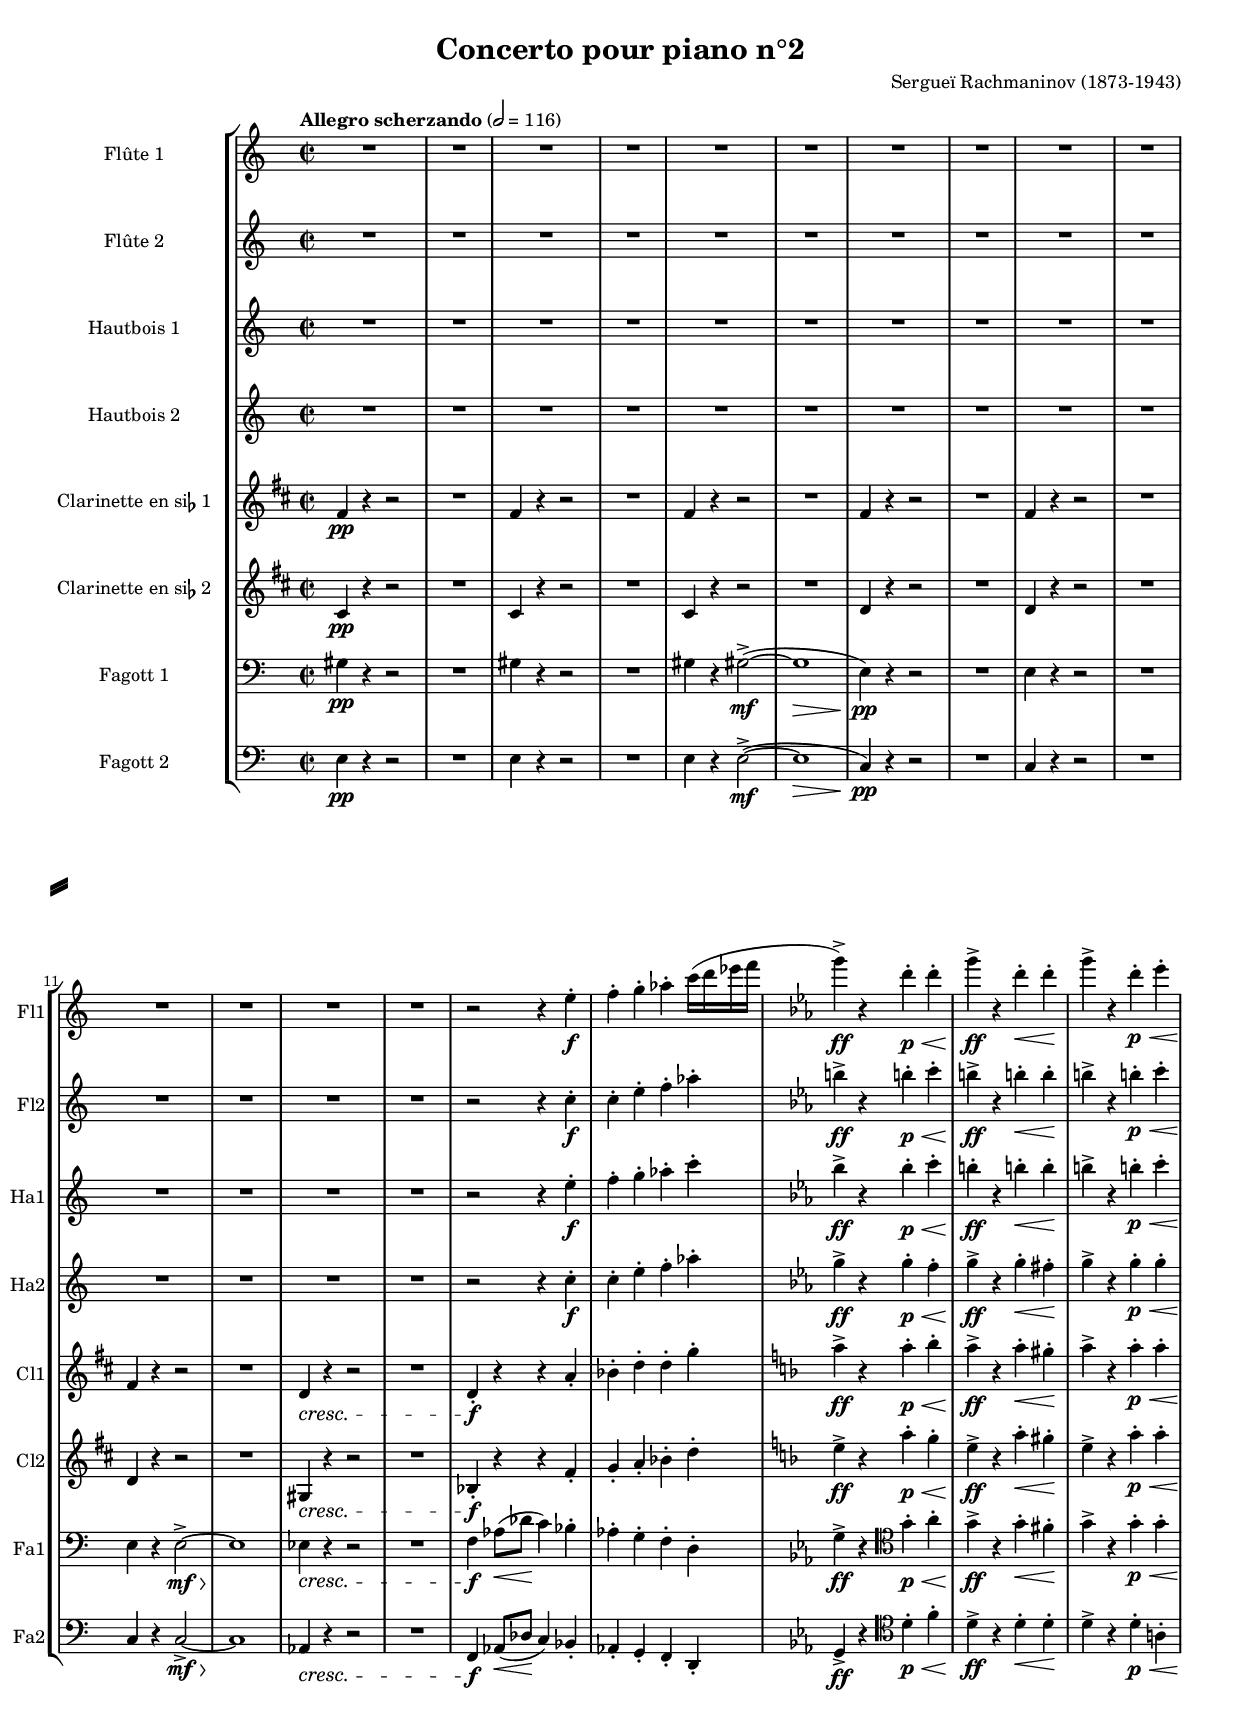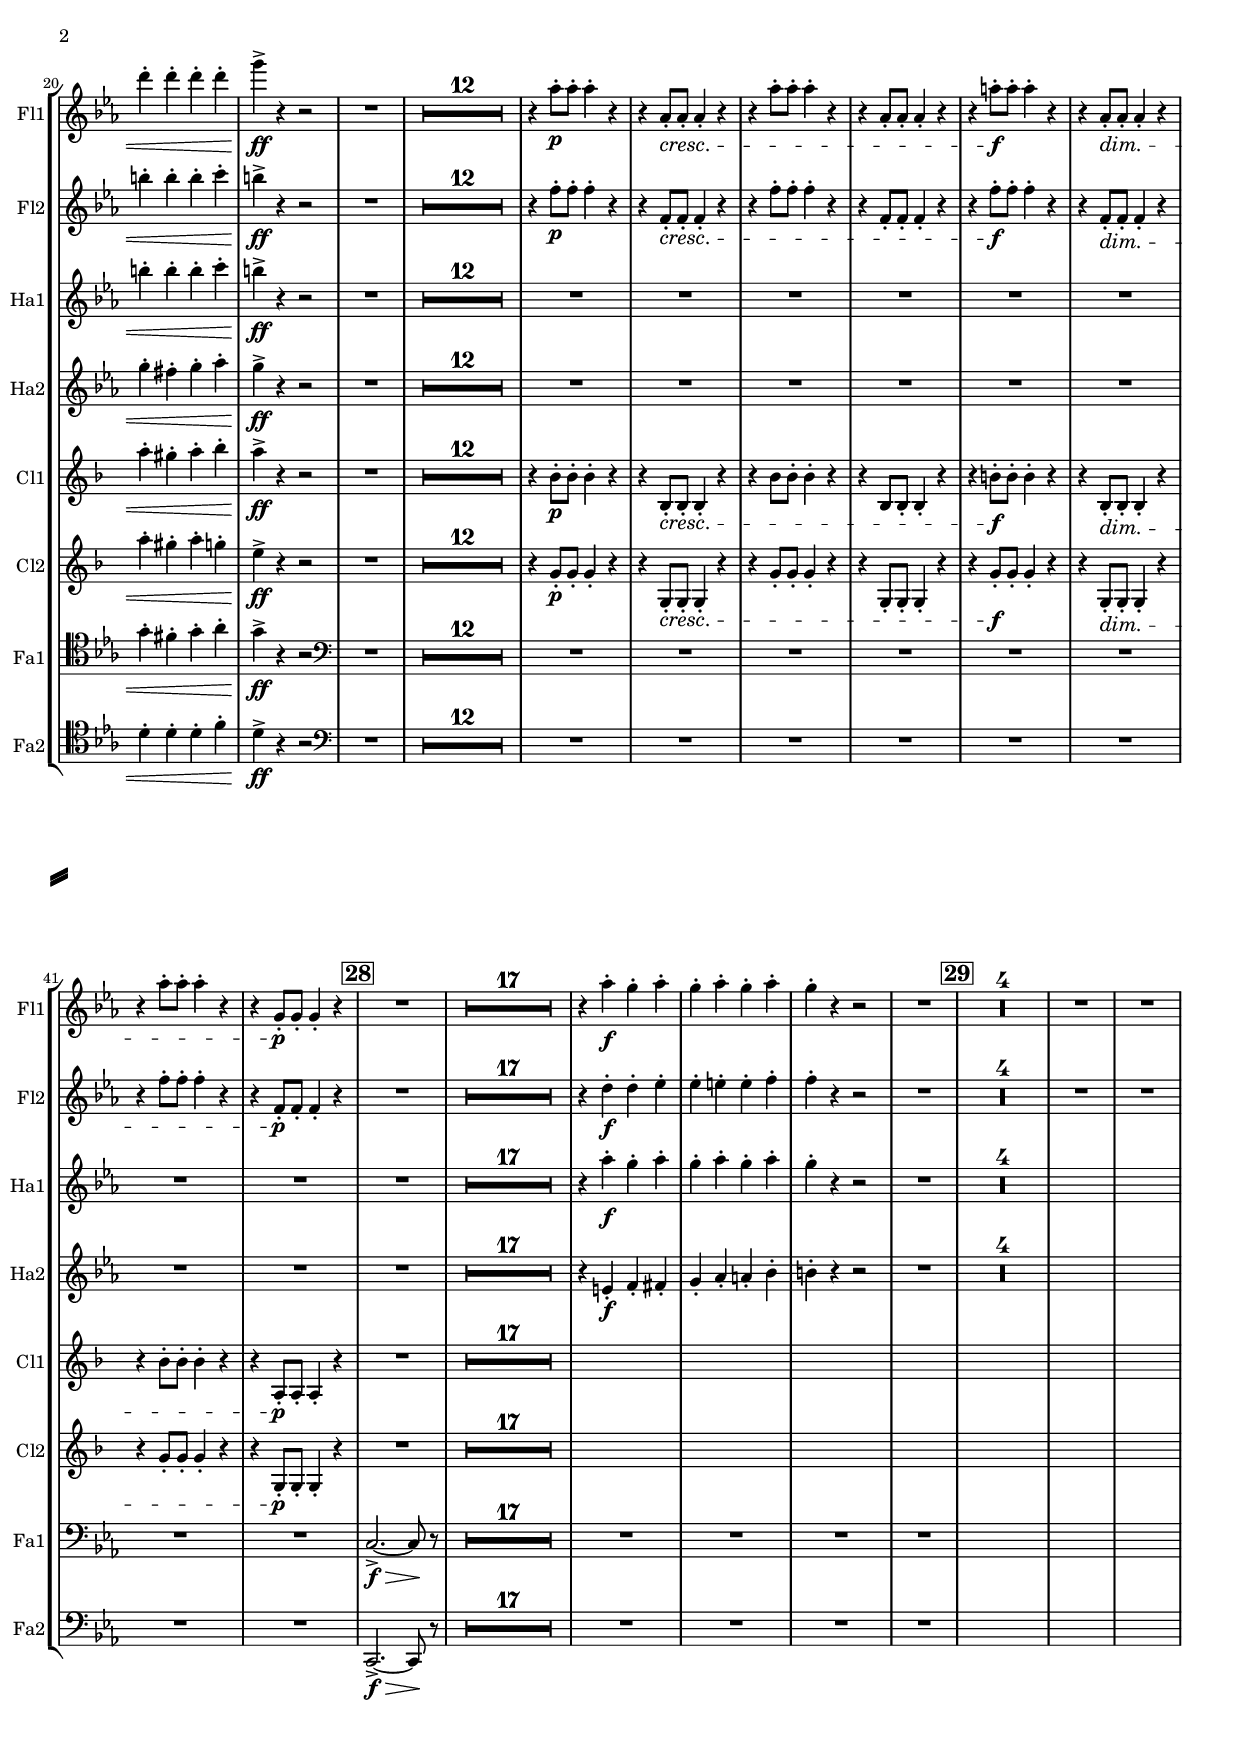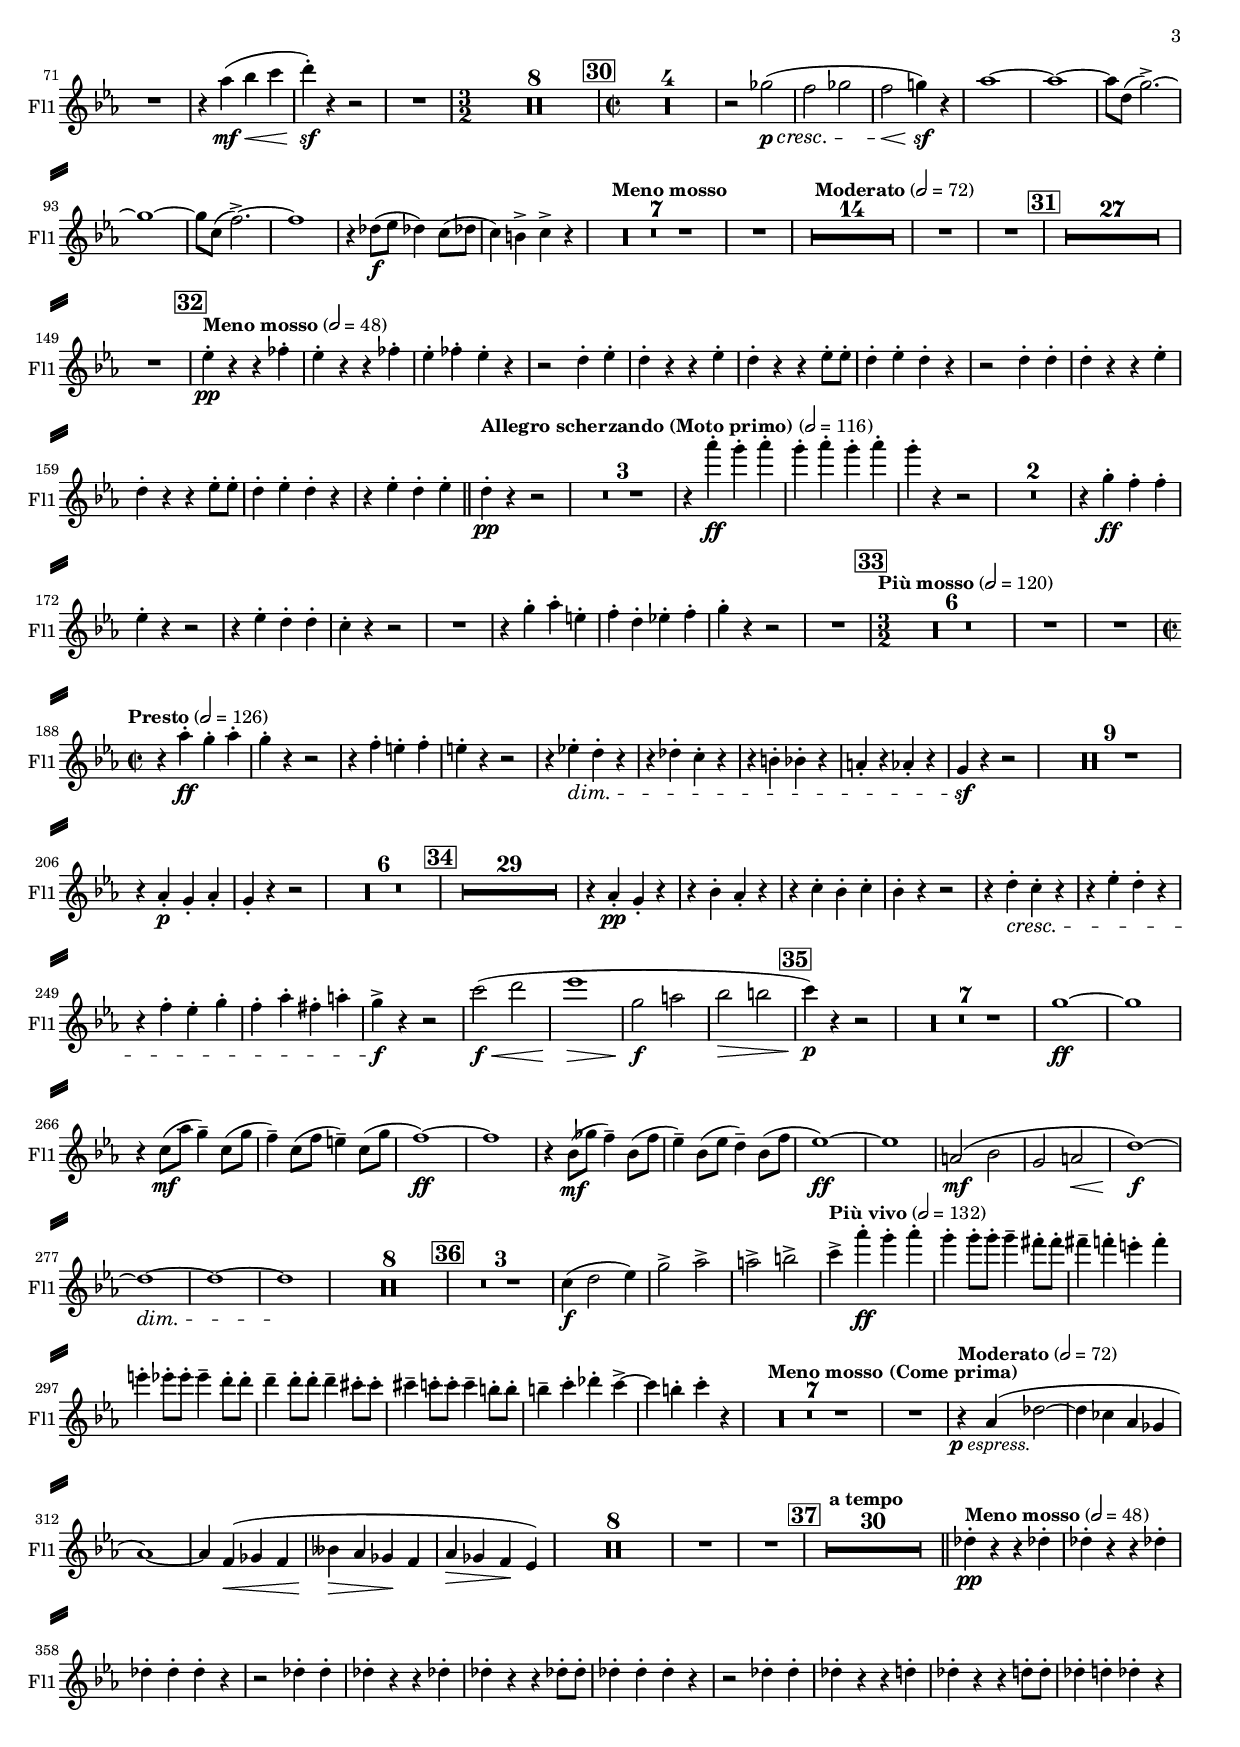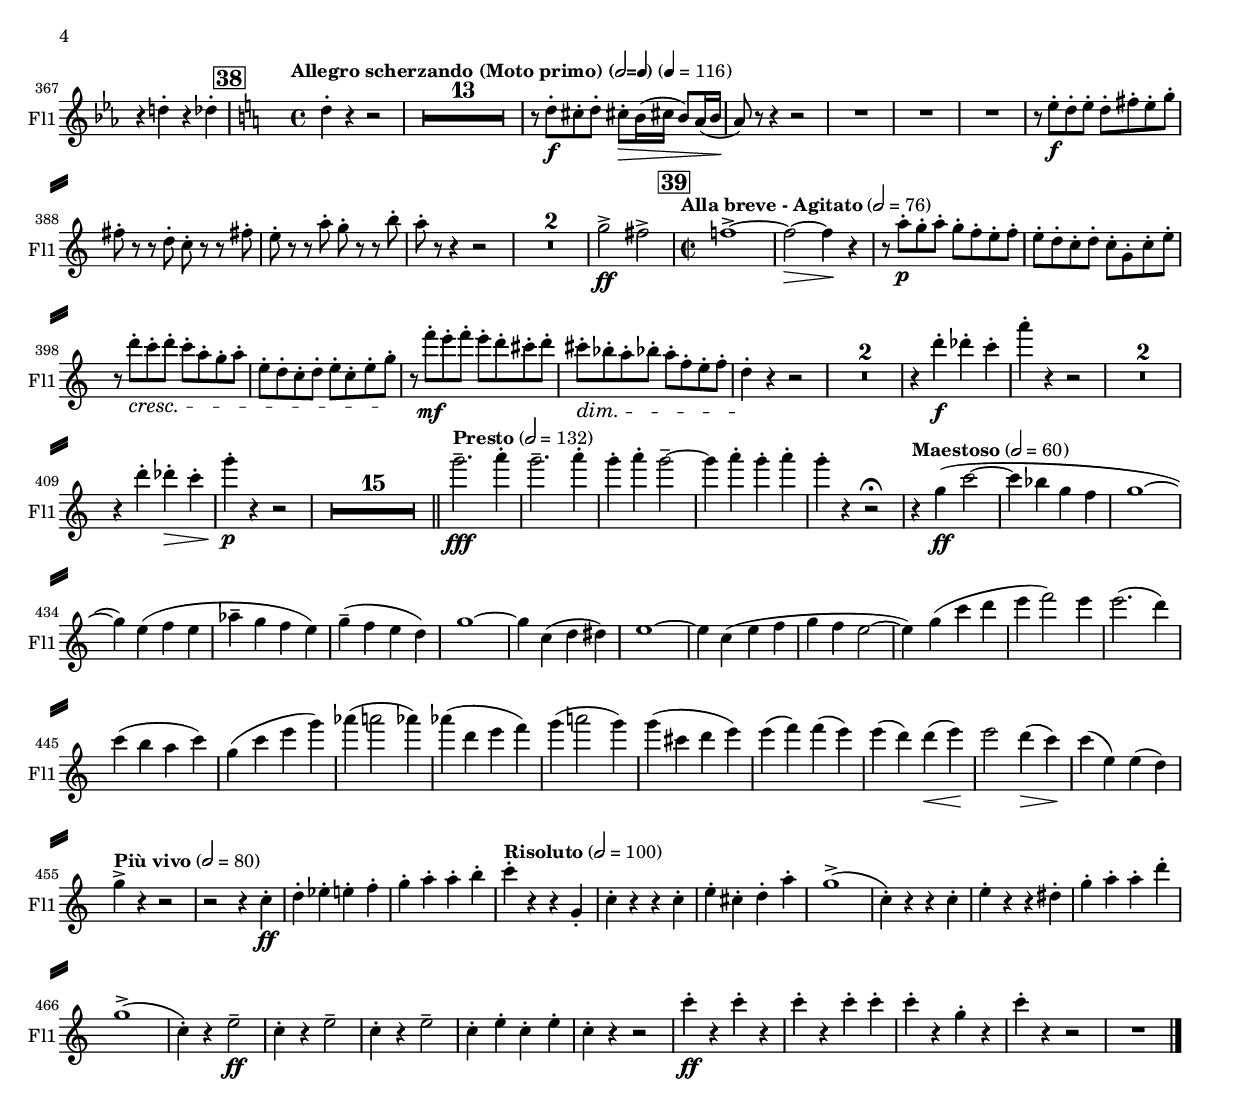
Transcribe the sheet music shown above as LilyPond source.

\version "2.19.0"
\language "english"

\version "2.19.0"

Title = \markup { "Concerto pour piano n°2" }
Composer = \markup { "Sergueï Rachmaninov (1873-1943)" }

\version "2.19.0"
\language "english"

pespress = #(make-dynamic-script (markup #:dynamic "p" #:normal-text #:italic "espress."))
pizz = \markup { "pizz." }
arco = \markup { "arco" }
senzasord = \markup { "senza sord." }

Settings = {
  \set Score.markFormatter = #format-mark-box-numbers
  \accidentalStyle neo-modern

  \tempo "Allegro scherzando" 2 = 116
  \key c \major
  \time 2/2
  s1*16
  \key c \minor
  s1*4
  s1 % cadenza
  s1 % cadenza
  s1*20
  \mark #28
  s1*22
  \mark #29
  s1*10
  \time 3/2
  s1.*8
  \mark #30
  \time 2/2
  s1*15
  \tempo "Meno mosso"
  s1*7
  s1 % rit
  \tempo "Moderato" 2 = 72
  s1*14
  s1*2 % dim e rit
  \mark #31
  s1*27
  s1 % rit
  \mark #32
  \tempo "Meno mosso" 2 = 48
  s1*10
  s1*2 % ritard
  \bar "||"
  \tempo "Allegro scherzando (Moto primo)" 2 = 116
  s1*18
  \mark #33
  \time 3/2
  \tempo "Più mosso" 2 = 120
  s1.*6
  s1.*2 % acceler.
  \time 2/2
  \tempo "Presto" 2 = 126
  s1*26
  \mark #34
  s1*42
  \mark #35
  s1*32
  \mark #36
  s1*6 % acceler.
  \tempo "Più vivo" 2 = 132
  s1*8
  \tempo "Meno mosso (Come prima)"
  s1*7
  s1 % rit.
  \tempo "Moderato" 2 = 72
  s1*14
  s1*2 % rit.
  \mark #37
  \tempo "a tempo"
  s1*30
  \bar "||"
  \tempo "Meno mosso" 2 = 48
  s1*10
  s1*2 % ritard.
  \mark #38
  \key c \major
  \time 4/4
  \tempo \markup { \concat { "Allegro scherzando (Moto primo) (" \smaller \general-align #Y #DOWN \note #"2" #1 "=" \smaller \general-align #Y #DOWN \note #"4" #1 ")" } } 4 = 116
  s1*16
  s1 % poco a poco acceler.
  s1*9
  \mark #39
  \time 2/2
  \tempo "Alla breve - Agitato" 2 = 76
  s1*8
  s1 % acceler.
  s1*23
  \bar "||"
  \tempo "Presto" 2 = 132
  s1*4
  s1 % cadenza
  \tempo "Maestoso" 2 = 60
  s1*24
  \tempo "Più vivo" 2 = 80
  s1*4
  \tempo "Risoluto" 2 = 100
  s1*18
  \bar "|."
}


FluteI = \relative e'' {
  R1*14                                          %   1
  r2 r4 e4-.\f                                   %  15
  f4-. g-. af-. c16( d ef f                      %  16
  g4)->\ff r d-.\p\< d-.                         %  17
  g4->\ff r d-.\< d-.\!                          %  18
  g4-> r d-.\p\< ef-.                            %  19
  d4-. d-. d-. d-.                               %  20
  g4->\ff r r2                                   %  21
  R1                                             %  22
  R1*12                                          %  23
  r4 af,8-.\p af-. af4-. r                       %  35
  r4 af,8-.\cresc af-. af4-. r                   %  36
  r4 af'8-. af-. af4-. r                         %  37
  r4 af,8-. af-. af4-. r                         %  38
  r4 a'8-.\f a-. a4-. r                          %  39
  r4 af,8-.\dim af-. af4-. r                     %  40
  r4 af'8-. af-. af4-. r                         %  41
  r4 g,8-.\p g-. g4-. r                          %  42
  % #28
  R1*18                                          %  43
  r4 af'-.\f g-. af-.                            %  61
  g4-. af-. g-. af-.                             %  62
  g4-. r r2                                      %  63
  R1                                             %  64
  % #29
  R1*7                                           %  65
  r4 af4(\mf bf\< c                              %  72
  d4-.)\sf r r2                                  %  73
  R1                                             %  74
  R1.*8                                          %  75
  % #30
  R1*4                                           %  83
  r2 gf,\p(\cresc                                %  87
  f2 gf                                          %  88
  f2\< g4\sf) r                                  %  89
  af1 ~                                          %  90
  af1 ~                                          %  91
  af8 d,( g2.->) ~                               %  92
  g1 ~                                           %  93
  g8 c,( f2.->) ~                                %  94
  f1                                             %  95
  r4 df8\f( ef df4) c8( df                       %  96
  c4) b-> c-> r                                  %  97
  R1*8                                           %  98
  R1*16                                          % 106
  % #31
  R1*28                                          % 122
  % #32
  ef4-.\pp r r ff-.                              % 150
  ef4-. r r ff-.                                 % 151
  ef4-. ff-. ef-. r                              % 152
  r2 d4-. ef-.                                   % 153
  d4-. r r ef-.                                  % 154
  d4-. r r ef8-. ef-.                            % 155
  d4-. ef-. d-. r                                % 156
  r2 d4-. d-.                                    % 157
  d4-. r4 r4 ef-.                                % 158
  d4-. r r ef8-. ef-.                            % 159
  d4-. ef-. d-. r                                % 160
  r4 ef-. d-. ef-.                               % 161
  d4-.\pp r r2                                   % 162
  R1*3                                           % 163
  r4 af''-.\ff g-. af-.                          % 166
  g4-. af-. g-. af-.                             % 167
  g4-. r r2                                      % 168
  R1*2                                           % 169
  r4 g,4-.\ff f-. f-.                            % 171
  ef-. r r2                                      % 172
  r4 ef-. d-. d-.                                % 173
  c4-. r r2                                      % 174
  R1                                             % 175
  r4 g'-. af-. e-.                               % 176
  f4-. d-. ef-. f-.                              % 177
  g4-. r r2                                      % 178
  R1                                             % 179
  % #33
  R1.*8                                          % 180
  r4 af-.\ff g-. af-.                            % 188
  g4-. r r2                                      % 189
  r4 f-. e-. f-.                                 % 190
  e4-. r r2                                      % 191
  r4 ef-.\dim d-. r                              % 192
  r4 df-. c-. r                                  % 193
  r4 b-. bf-. r                                  % 194
  a4-. r af-. r                                  % 195
  g4\sf r r2                                     % 196
  R1*9                                           % 197
  r4 af4-.\p g-. af-.                            % 206
  g4-. r r2                                      % 207
  R1*6                                           % 208
  % # 34
  R1*29                                          % 214
  r4 af-.\pp g-. r                               % 243
  r4 bf-. af-. r                                 % 244
  r4 c-. bf-. c-.                                % 245
  bf4-. r r2                                     % 246
  r4 d-.\cresc c-. r                             % 247
  r4 ef-. d-. r                                  % 248
  r4 f-. ef-. g-.                                % 249
  f-. af-. fs-. a-.                              % 250
  g4->\f r r2                                    % 251
  c2\f(\< d                                      % 252
  ef1\>                                          % 253
  g,2\f a                                        % 254
  bf2\> b                                        % 255
  % #35
  c4\p) r r2                                     % 256
  R1*7                                           % 263
  g1\ff ~                                        % 264
  g1                                             % 265
  r4 c,8\mf( af' g4--) c,8( g'                   % 266
  f4--) c8( f e4--) c8( g'                       % 267
  f1)\ff ~                                       % 268
  f1                                             % 269
  r4 bf,8\mf( gf' f4--) bf,8( f'                 % 270
  ef4--) bf8( ef d4--) bf8( f'                   % 271
  ef1)\ff ~                                      % 272
  ef1                                            % 273
  a,2\mf( bf                                     % 274
  g2 a\<                                         % 275
  d1\f) ~                                        % 276
  d1\dim ~                                       % 277
  d1 ~                                           % 278
  d1\!                                           % 279
  R1*8                                           % 280
  % #36
  R1*3                                           % 288
  c4\f( d2 ef4)                                  % 291
  g2-> af->                                      % 292
  a2-> b->                                       % 293
  c4-> af'\ff-. g-. af-.                         % 294
  g4-. g8-. g-. g4-- fs8-. fs-.                  % 295
  fs4-- f-. e-. f-.                              % 296
  e4-. ef8-. ef-. ef4-- d8-. d-.                 % 297
  d4-- d8-. d-. d4-- cs8-. cs-.                  % 298
  cs4-- c8-. c-. c4-- b8-. b-.                   % 299
  b4-- c-. df-. c-> ~                            % 300
  c4 b-. c-. r                                   % 301
  R1*8                                           % 302
  r4 af,(\pespress df2 ~                         % 310
  df4 cf af gf                                   % 311
  af1) ~                                         % 312
  af4 f(\< gf f                                  % 313
  bff4\> af gf\! f                               % 314
  af4\> gf f\! ef)                               % 315
  R1*10                                          % 316
  % #37
  R1*30                                          % 326
  df'4\pp-. r r df-.                             % 356
  df4-. r r df-.                                 % 357
  df4-. df-. df-. r                              % 358
  r2 df4-. df-.                                  % 359
  df4-. r r df4-.                                % 360
  df4-. r r df8-. df-.                           % 361
  df4-. df-. df-. r                              % 362
  r2 df4-. df-.                                  % 363
  df4-. r r d-.                                  % 364
  df4-. r r d8-. d-.                             % 365
  df4-. d-. df-. r                               % 366
  r4 d-. r df-.                                  % 367
  d4-. r r2                                      % 368
  R1*13                                          % 369
  r8 d\f-. cs-. d-. cs-.\> b16( cs b8) a16( b\!  % 382
  a8) r r4 r2                                    % 383
  R1*3                                           % 384
  r8 e'\f-. d-. e-. d-. fs-. e-. g-.             % 387
  fs8-. r r d-. c-. r r fs-.                     % 388
  e8-. r r a-. g-. r r b-.                       % 389
  a8-. r r4 r2                                   % 390
  R1*2                                           % 391
  g2->\ff fs->                                   % 393
  % #39
  f1-> ~                                         % 394
  f2\> ~ f4\! r                                  % 395
  r8 a\p-. g-. a-. g-. f-. e-. f-.               % 396
  e8-. d-. c-. d-. c-. g-. c-. e-.               % 397
  r8 d'\cresc-. c-. d-. c-. a-. g-. a-.          % 398
  e8-. d-. c-. d-. e-. c-. e-. g-.\!             % 399
  r8 f'\mf-. e-. f-. e-. d-. cs-. d-.            % 400
  cs8-.\dim bf-. a-. bf-. a-. f-. e-. f-.        % 401
  d4-.\! r r2                                    % 402
  R1*2                                           % 403
  r4 d'\f-. df-. c-.                             % 405
  a'4-. r r2                                     % 406
  R1*2                                           % 407
  r4 d,-. df-.\> c-.                             % 409
  g'4\p-. r r2                                   % 410
  R1*15                                          % 411
  g2.\fff-- a4-.                                 % 426
  g2.-- a4-.                                     % 427
  g4-. a-. g2-- ~                                % 428
  g4 a-. g-. a-.                                 % 429
  g4-. r r2\fermata                              % 430
  r4 g,\ff( c2 ~                                 % 431
  c4 bf g f                                      % 432
  g1 ~                                           % 433
  g4) e( f e                                     % 434
  af-- g f e)                                    % 435
  g--( f e d)                                    % 436
  g1 ~                                           % 437
  g4 c,( d ds)                                   % 438
  e1 ~                                           % 439
  e4 c( e f                                      % 440
  g4 f e2 ~                                      % 441
  e4) g( c d                                     % 442
  e4 f2) e4                                      % 443
  e2.( d4)                                       % 444
  c4( b a c)                                     % 445
  g4( c e g)                                     % 446
  af4( a2 af4)                                   % 447
  af4( d, e f)                                   % 448
  g4( a2 g4)                                     % 449
  g4( cs, d e)                                   % 450
  e4( f) f( e)                                   % 451
  e( d) d(\< e)\!                                % 452
  e2 d4(\> c)\!                                  % 453
  c4( e,) e( d)                                  % 454
  g4-> r r2                                      % 455
  r2 r4 c,\ff-.                                  % 456
  d4-. ef-. e-. f-.                              % 457
  g4-. a-. a-. b-.                               % 458
  c4-. r r g,-.                                  % 459
  c4-. r r c-.                                   % 460
  e4-. cs-. d-. a'-.                             % 461
  g1->(                                          % 462
  c,4-.) r r c-.                                 % 463
  e4-. r r ds-.                                  % 464
  g4-. a-. a-. d-.                               % 465
  g,1->(                                         % 466
  c,4-.) r e2--\ff                               % 467
  c4-. r e2--                                    % 468
  c4-. r e2--                                    % 469
  c4-. e-. c-. e-.                               % 470
  c4-. r r2                                      % 471
  c'4-.\ff r c-. r                               % 472
  c4-. r c-. c-.                                 % 473
  c4-. r g-. r                                   % 474
  c4-. r r2                                      % 475
  R1                                             % 476
}

FluteII = \relative c'' {
  R1*14                                          %   1
  r2 r4 c4-.\f                                   %  15
  c4-. e-. f-. af-.                              %  16
  b4->\ff r b-.\p\< c-.                          %  17
  b4->\ff r b-.\< b-.\!                          %  18
  b4-> r b-.\p\< c-.                             %  19
  b4-. b-. b-. c-.                               %  20
  b4->\ff r r2                                   %  21
  R1                                             %  22
  R1*12                                          %  23
  r4 f8-.\p f-. f4-. r                           %  35
  r4 f,8-.\cresc f-. f4-. r                      %  36
  r4 f'8-. f-. f4-. r                            %  37
  r4 f,8-. f-. f4-. r                            %  38
  r4 f'8-.\f f-. f4-. r                          %  39
  r4 f,8-.\dim f-. f4-. r                        %  40
  r4 f'8-. f-. f4-. r4                           %  41
  r4 f,8-.\p f-. f4-. r                          %  42
  % #28
  R1*18                                          %  43
  r4 d'-.\f d-. ef-.                             %  61
  ef4-. e-. e-. f-.                              %  62
  f4-. r r2                                      %  63
  R1                                             %  64
  % #29
  R1*7                                           %  65
}

OboeI = \relative e'' {
  R1*14                                          %   1
  r2 r4 e4-.\f                                   %  15
  f4-. g-. af-. c-.                              %  16
  bf4->\ff r bf-.\p\< c-.                        %  17
  b4\ff-. r b-.\< b-.\!                          %  18
  b4-> r b-.\p\< c-.                             %  19
  b4-. b-. b-. c-.                               %  20
  b4->\ff r r2                                   %  21
  R1                                             %  22
  R1*20                                          %  23
  % #28
  R1*18                                          %  43
  r4 af4-.\f g-. af-.                            %  61
  g4-. af-. g-. af-.                             %  62
  g4-. r r2                                      %  63
  R1                                             %  64
  % #29
  R1*4                                           %  65
}

OboeII = \relative c'' {
  R1*14                                          %   1
  r2 r4 c4-.\f                                   %  15
  c4-. e-. f-. af-.                              %  16
  g4->\ff r g-.\p\< f-.                          %  17
  g4->\ff r g-.\< fs-.\!                         %  18
  g4-> r g-.\p\< g-.                             %  19
  g4-. fs-. g-. af-.                             %  20
  g4->\ff r r2                                   %  21
  R1                                             %  22
  R1*20                                          %  23
  % #28
  R1*18                                          %  43
  r4 e,4-.\f f-. fs-.                            %  61
  g4-. af-. a-. bf-.                             %  62
  b4-. r r2                                      %  63
  R1                                             %  64
  % #29
  R1*4                                           %  65
}

ClarinetIinA = \relative g' {
  g4\pp r r2                                     %   1
  R1                                             %   2
  g4 r r2                                        %   3
  R1                                             %   4
  g4 r r2                                        %   5
  R1                                             %   6
  g4 r r2                                        %   7
  R1                                             %   8
  g4 r r2                                        %   9
  R1                                             %  10
  g4 r r2                                        %  11
  R1                                             %  12
  ef4\cresc r r2                                 %  13
  R1                                             %  14
  ef4-.\f r r bf'-.                              %  15
  cf4-. ef-. ef-. af-.                           %  16
  bf4->\ff r bf-.\p\< cf-.                       %  17
  bf4->\ff r bf-.\< a-.\!                        %  18
  bf4-> r bf-.\p\< bf-.                          %  19
  bf-. a-. bf-. cf-.                             %  20
  bf->\ff r r2                                   %  21
}

ClarinetIinB = \relative bf' {
  R1*13                                          %  22
  r4 bf8-.\p bf-. bf4-. r                        %  35
  r4 bf,8-.\cresc bf-. bf4-. r                   %  36
  r4 bf'8 bf-. bf4-. r                           %  37
  r4 bf,8 bf-. bf4-. r                           %  38
  r4 b'8-.\f b-. b4-. r                          %  39
  r4 bf,8-.\dim bf8-. bf4-. r                    %  40
  r4 bf'8-. bf-. bf4-. r                         %  41
  r4 a,8-.\p a-. a4-. r                          %  42
  % #28
  R1*18                                          %  43
}

ClarinetI = {
  \transpose c' a \ClarinetIinA \transpose c' bf \ClarinetIinB
}

ClarinetIIinA = \relative d' {
  d4\pp r r2                                     %   1
  R1                                             %   2
  d4 r r2                                        %   3
  R1                                             %   4
  d4 r r2                                        %   5
  R1                                             %   6
  ef4 r r2                                       %   7
  R1                                             %   8
  ef4 r r2                                       %   9
  R1                                             %  10
  ef4 r r2                                       %  11
  R1                                             %  12
  a,4\cresc r r2                                 %  13
  R1                                             %  14
  cf4-.\f r r g'-.                               %  15
  af4-. bf-. cf-. ef-.                           %  16
  f4->\ff r bf-.\p\< af-.                        %  17
  f4->\ff r bf-.\< a-.\!                         %  18
  f4-> r bf-.\p\< bf-.                           %  19
  bf-. a-. bf-. af-.                             %  20
  f->\ff r r2                                    %  21
}

ClarinetIIinB = \relative g' {
  R1*13                                          %  22
  r4 g8-.\p g-. g4-. r                           %  35
  r4 g,8-.\cresc g-. g4-. r4                     %  36
  r4 g'8-. g-. g4-. r                            %  37
  r4 g,8-. g-. g4-. r                            %  38
  r4 g'8-.\f g-. g4-. r                          %  39
  r4 g,8-.\dim g-. g4-. r                        %  40
  r4 g'8-. g-. g4-. r                            %  41
  r4 g,8\p-. g-. g4-. r                          %  42
  % #28
  R1*18                                          %  43
}

ClarinetII = {
  \transpose c' a \ClarinetIIinA \transpose c' bf \ClarinetIIinB
}


BassoonI = \relative gs {
  gs4\pp r r2                                    %   1
  R1                                             %   2
  gs4 r r2                                       %   3
  R1                                             %   4
  gs4 r gs2->\mf( ~                              %   5
  gs1\>                                          %   6
  e4\pp) r r2                                    %   7
  R1                                             %   8
  e4 r r2                                        %   9
  R1                                             %  10
  e4 r e2->\mf\> ~                               %  11
  e1\!                                           %  12
  ef4\cresc r r2                                 %  13
  R1                                             %  14
  f4\f af8\<( df\! c4) bf-.                      %  15
  af4-. g-. f-. d-.                              %  16
  g4->\ff r \clef "tenor" g'-.\p\< af-.          %  17
  g4->\ff r g-.\< fs-.\!                         %  18
  g4-> r g\p-.\< g-.                             %  19
  g4-. fs-. g-. af-.                             %  20
  g4->\ff r r2 \clef "bass"                      %  21
  R1*21                                          %  22
  % #28
  c,,2.->\f\> ~ c8\! r                           %  43
  R1*21                                          %  44
  % #29
}

BassoonII = \relative e {
  e4\pp r r2                                     %   1
  R1                                             %   2
  e4 r r2                                        %   3
  R1                                             %   4
  e4 r e2->\mf( ~                                %   5
  e1\>                                           %   6
  c4\pp) r r2                                    %   7
  R1                                             %   8
  c4 r r2                                        %   9
  R1                                             %  10
  c4 r c2->\mf\> ~                               %  11
  c1\!                                           %  12
  af4\cresc r r2                                 %  13
  R1                                             %  14
  f4\f af8\<( df\! c4) bf-.                      %  15
  af4-. g-. f-. d-.                              %  16
  g4->\ff r \clef "tenor" d''-.\p\< f-.          %  17
  d4->\ff r d-.\< d-.\!                          %  18
  d4-> r d\p-.\< a-.                             %  19
  d4-. d-. d-. f-.                               %  20
  d4->\ff r r2 \clef "bass"                      %  21
  R1*21                                          %  22
  % #28
  c,,2.->\f\> ~ c8\! r                           %  43
  R1*21                                          %  44
  % #29
}


#(set-global-staff-size 16)

\paper {
  system-separator-markup = \slashSeparator
}

\header {
  title = \Title
  composer = \Composer
}

\score {
  \new Score \compressMMRests { <<
    \new StaffGroup <<
      \new Staff \with { instrumentName = "Flûte 1" shortInstrumentName = "Fl1" } << \clef "treble" \Settings \FluteI >>
      \new Staff \with { instrumentName = "Flûte 2" shortInstrumentName = "Fl2" } << \clef "treble" \Settings \FluteII >>
      \new Staff \with { instrumentName = "Hautbois 1" shortInstrumentName = "Ha1" } << \clef "treble" \Settings \OboeI >>
      \new Staff \with { instrumentName = "Hautbois 2" shortInstrumentName = "Ha2" } << \clef "treble" \Settings \OboeII >>
      \new Staff \with { instrumentName = \markup { \concat { "Clarinette en si" \flat " 1" } } shortInstrumentName = "Cl1" } \transpose bf c' << \clef "treble" \Settings \ClarinetI >>
      \new Staff \with { instrumentName = \markup { \concat { "Clarinette en si" \flat " 2" } } shortInstrumentName = "Cl2" } \transpose bf c' << \clef "treble" \Settings \ClarinetII >>
      \new Staff \with { instrumentName = "Fagott 1" shortInstrumentName = "Fa1" } << \clef "bass" \Settings \BassoonI >>
      \new Staff \with { instrumentName = "Fagott 2" shortInstrumentName = "Fa2" } << \clef "bass" \Settings \BassoonII >>
    >>
  >> }
  \layout {
    indent = 3\cm
    \context { \Staff \RemoveEmptyStaves }
  }
}
